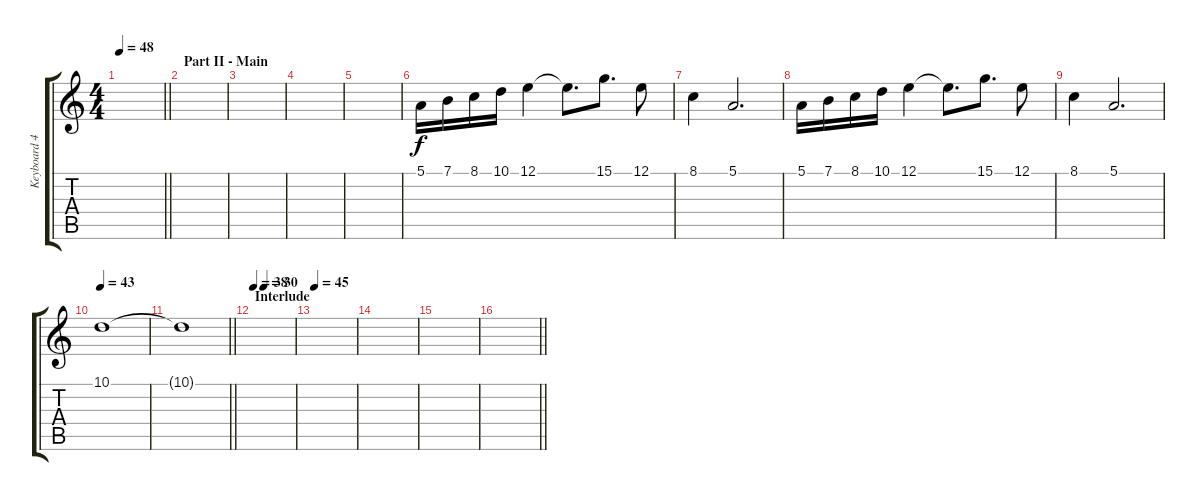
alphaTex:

\track ("Keyboard 4" "Keyboard 4") {instrument flute}
\staff {score tabs}
\tuning (E4 B3 G3 D3 A2 E2) {hide}
\ts (4 4)
\tempo 48
\clef g2
\barLineRight lightlight
\ks c
|
\section ("" "Part II - Main")
|
|
|
|
5.1.16 7.1.16 8.1.16 10.1.16 12.1.4 12.1{t}.8{d} 15.1.8{d} 12.1.8 |
8.1.4 5.1.2{d} |
5.1.16 7.1.16 8.1.16 10.1.16 12.1.4 12.1{t}.8{d} 15.1.8{d} 12.1.8 |
8.1.4 5.1.2{d} |
\tempo 43
10.1.1{volume 0} |
\barLineRight lightlight
10.1{t}.1 |
\section ("" "Interlude")
\tempo 38
\tempo (30 0.25)
|
\tempo 45
|
|
|
\barLineRight lightlight
